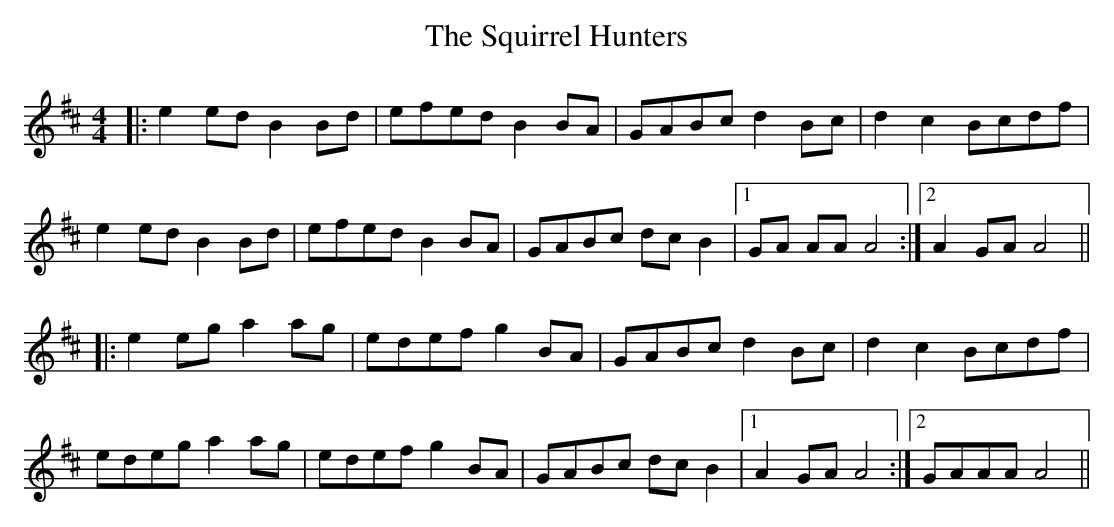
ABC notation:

X:1
T: The Squirrel Hunters
M: 4/4
L: 1/8
K: Amix
|:e2 ed B2 Bd|efed B2 BA|GABc d2 Bc|d2 c2 Bcdf|
e2 ed B2 Bd|efed B2 BA|GABc dc B2|1 GA AA A4:|2 A2 GA A4||
|:e2 eg a2 ag|edef g2 BA|GABc d2 Bc|d2 c2 Bcdf|
edeg a2 ag|edef g2 BA|GABc dc B2|1 A2 GA A4:|2 GAAA A4||
